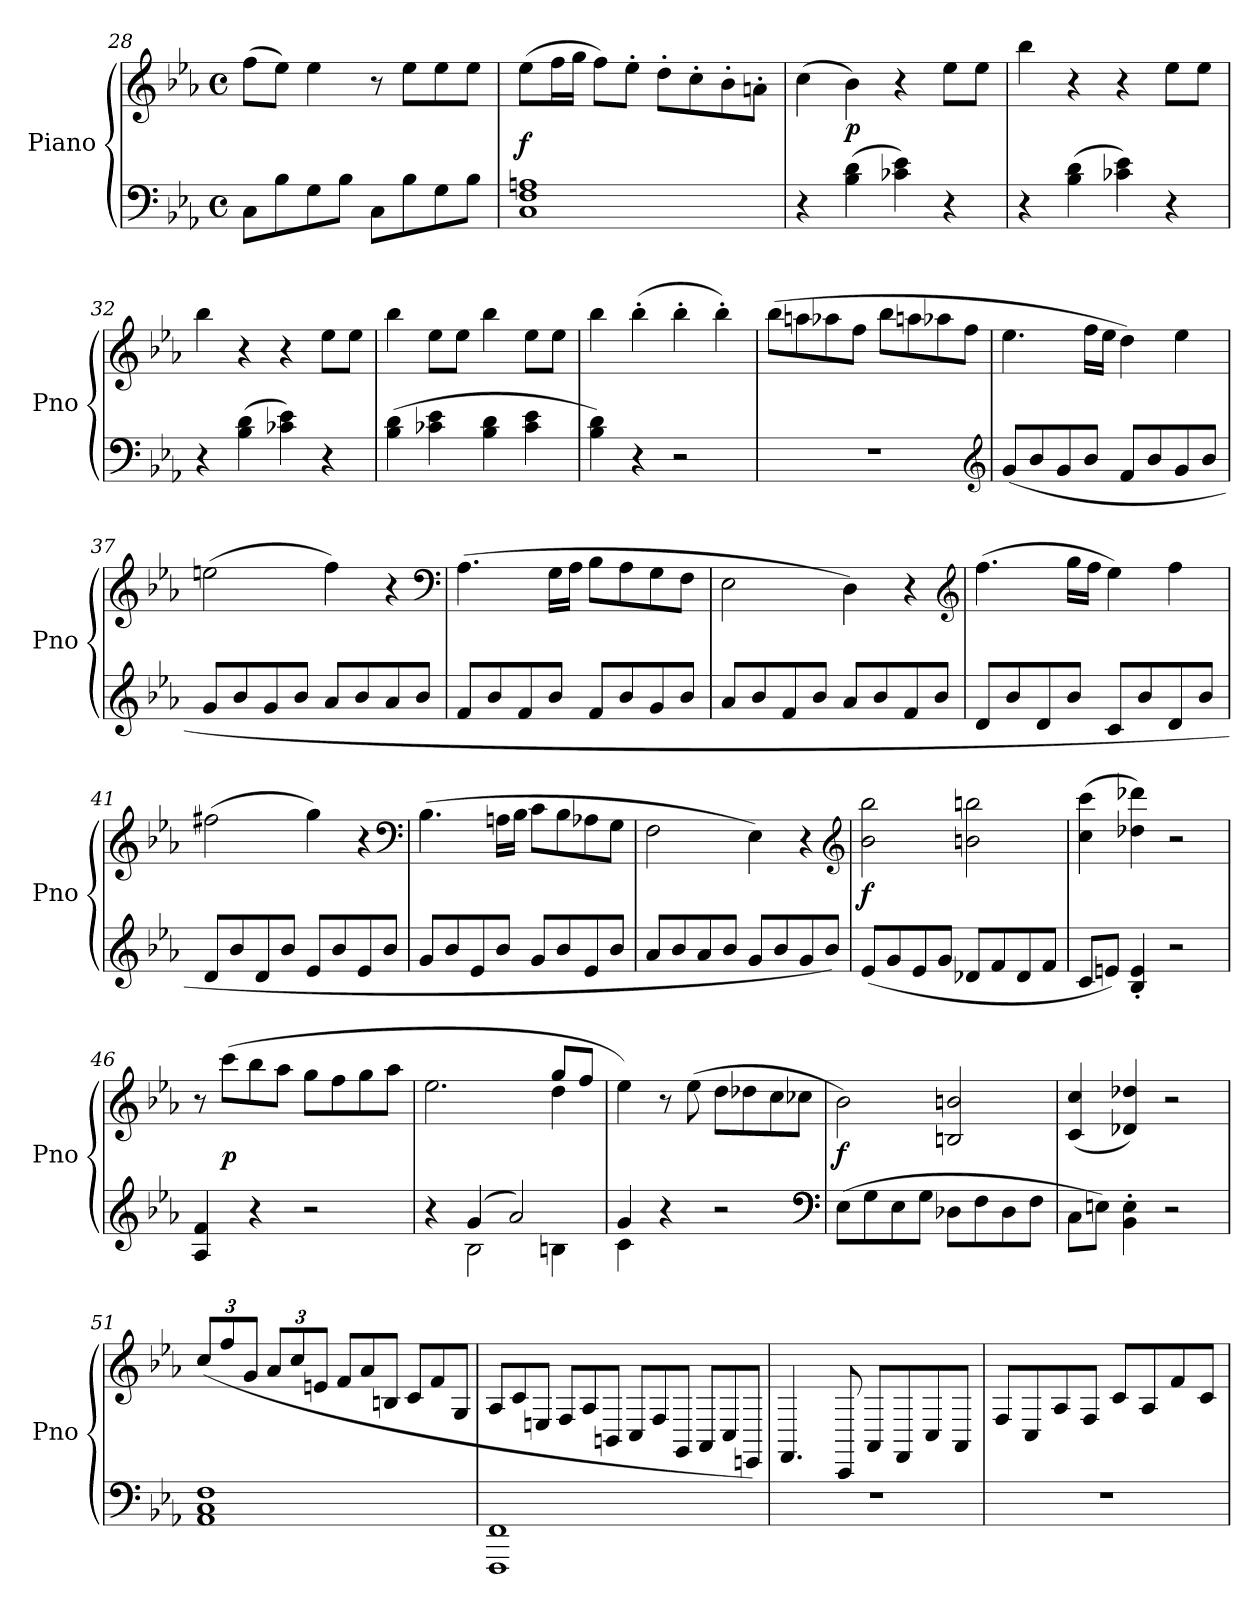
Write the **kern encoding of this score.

**kern	**kern	**dynam
*part1	*part1	*part1
*staff2	*staff1	*staff1/2
*I"Piano	*	*
*I'Pno	*	*
*clefF4	*clefG2	*
*k[b-e-a-]	*k[b-e-a-]	*
*c:	*c:	*
*M4/4	*M4/4	*
*met(c)	*met(c)	*
=28	=28	=28
8CL	(8ffL	.
8B-	8ee-J)	.
8G	4ee-	.
8B-J	.	.
8CL	8r	.
8B-	8ee-L	.
8G	8ee-	.
8B-J	8ee-J	.
=29	=29	=29
1C 1F 1An	(8ee-L	f
.	16ffL	.
.	16ggJJ	.
.	8ffL)	.
.	8ee-'J	.
.	8dd'L	.
.	8cc'	.
.	8b-'	.
.	8an'J	.
=30	=30	=30
4r	(4cc	.
(4B- 4d	4b-)	p
4c-X 4e-)	4r	.
4r	8ee-L	.
.	8ee-J	.
=31	=31	=31
4r	4bb-	.
(4B- 4d	4r	.
4c-X 4e-)	4r	.
4r	8ee-L	.
.	8ee-J	.
=32	=32	=32
4r	4bb-	.
(4B- 4d	4r	.
4c-X 4e-)	4r	.
4r	8ee-L	.
.	8ee-J	.
=33	=33	=33
(4B- 4d	4bb-	.
4c-X 4e-	8ee-L	.
.	8ee-J	.
4B- 4d	4bb-	.
4c- 4e-	8ee-L	.
.	8ee-J	.
=34	=34	=34
4B- 4d)	4bb-	.
4r	(4bb-'	.
2r	4bb-'	.
.	4bb-')	.
=35	=35	=35
1r	(8bb-L	.
.	8aan	.
.	8aa-X	.
.	8ffJ	.
.	8bb-L	.
.	8aan	.
.	8aa-X	.
.	8ffJ	.
*clefG2	*	*
=36	=36	=36
(8gL	4.ee-	.
8b-	.	.
8g	.	.
8b-J	16ffLL	.
.	16ee-JJ	.
8fL	4dd)	.
8b-	.	.
8g	4ee-	.
8b-J	.	.
=37	=37	=37
8gL	(2een	.
8b-	.	.
8g	.	.
8b-J	.	.
8a-L	4ff)	.
8b-	.	.
8a-	4r	.
8b-J	.	.
*	*clefF4	*
=38	=38	=38
8fL	(4.A-	.
8b-	.	.
8f	.	.
8b-J	16GLL	.
.	16A-JJ	.
8fL	8B-L	.
8b-	8A-	.
8g	8G	.
8b-J	8FJ	.
=39	=39	=39
8a-L	2E-	.
8b-	.	.
8f	.	.
8b-J	.	.
8a-L	4D)	.
8b-	.	.
8f	4r	.
8b-J	.	.
*	*clefG2	*
=40	=40	=40
8dL	(4.ff	.
8b-	.	.
8d	.	.
8b-J	16ggLL	.
.	16ffJJ	.
8cL	4ee-)	.
8b-	.	.
8d	4ff	.
8b-J	.	.
=41	=41	=41
8dL	(2ff#X	.
8b-	.	.
8d	.	.
8b-J	.	.
8e-L	4gg)	.
8b-	.	.
8e-	4r	.
8b-J	.	.
*	*clefF4	*
=42	=42	=42
8gL	(4.B-	.
8b-	.	.
8e-	.	.
8b-J	16AnLL	.
.	16B-JJ	.
8gL	8cL	.
8b-	8B-	.
8e-	8A-X	.
8b-J	8GJ	.
=43	=43	=43
8a-L	2F	.
8b-	.	.
8a-	.	.
8b-J	.	.
8gL	4E-)	.
8b-	.	.
8g	4r	.
8b-J)	.	.
*	*clefG2	*
=44	=44	=44
(8e-L	2b- 2bb-	f
8g	.	.
8e-	.	.
8gJ	.	.
8d-XL	2bn 2bbn	.
8f	.	.
8d-	.	.
8fJ	.	.
=45	=45	=45
8cL	(4cc 4ccc	.
8enJ)	.	.
4B-' 4e'	4dd-X 4ddd-X)	.
2r	2r	.
=46	=46	=46
4A- 4f	8r	.
.	(8cccL	p
4r	8bb-	.
.	8aa-J	.
2r	8ggL	.
.	8ff	.
.	8gg	.
.	8aa-J	.
=47	=47	=47
*^	*^	*
4r	4ryy	2.ryy	2.ee-	.
(4g	2B-	.	.	.
2a-)	.	.	.	.
.	4Bn	8ggL	4dd	.
.	.	8ffJ	.	.
*	*	*v	*v	*
=48	=48	=48	=48
4g	4c	4ee-)	.
4r	2.ryy	8r	.
.	.	(8ee-	.
2r	.	8ddL	.
.	.	8dd-X	.
.	.	8cc	.
.	.	8cc-XJ	.
*v	*v	*	*
*clefF4	*	*
=49	=49	=49
(8E-L	2b-)	f
8G	.	.
8E-	.	.
8GJ	.	.
8D-XL	2Bn 2bn	.
8F	.	.
8D-	.	.
8FJ	.	.
=50	=50	=50
8CL	(4c 4cc	.
8EnJ)	.	.
4BB-'\ 4E'\	4d-X 4dd-X)	.
2r	2r	.
=51	=51	=51
1AA- 1C 1F	(>12cc/L	.
.	12ff/	.
.	12g/J	.
.	12a-L	.
.	12cc	.
.	12enJ	.
*	*Xtuplet	*
.	12fL	.
.	12a-	.
.	12Bn/J	.
.	12c/L	.
.	12f/	.
.	12G/J	.
=52	=52	=52
1FFF\ 1FF\	12A-/L	.
.	12c/	.
.	12En/J	.
.	12F/L	.
.	12A-/	.
.	12BBn/J	.
.	12C/L	.
.	12F/	.
.	12GG/J	.
.	12AA-/L	.
.	12C/	.
.	12EEn/J)	.
=53	=53	=53
1r	4.FF/	.
.	8CC/	.
.	8AA-/L	.
.	8FF/	.
.	8C/	.
.	8AA-/J	.
=54	=54	=54
1r	8F/L	.
.	8C/	.
.	8A-/	.
.	8F/J	.
.	8c/L	.
.	8A-/	.
.	8f	.
.	8cJ	.
=	=	=
*-	*-	*-
